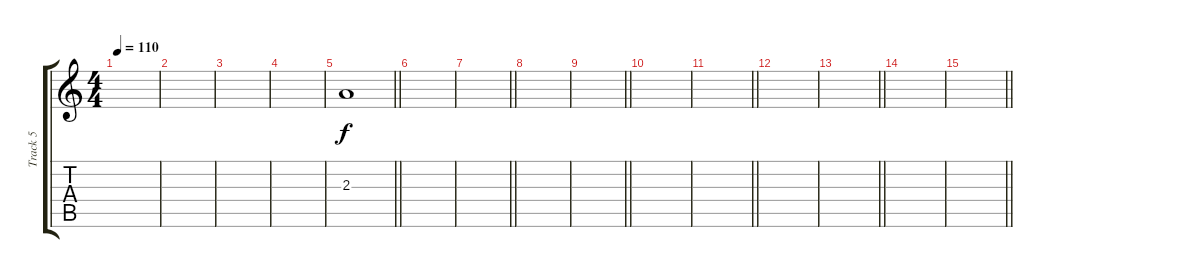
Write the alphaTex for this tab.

\track ("Track 5" "Track 5") {instrument overdrivenguitar}
\staff {score tabs}
\tuning (E4 B3 G3 D3 A2 E2) {hide}
\ts (4 4)
\tempo 110
\clef g2
\ks c
|
|
|
|
\barLineRight lightlight
2.3.1 |
|
\barLineRight lightlight
|
|
\barLineRight lightlight
|
|
\barLineRight lightlight
|
|
\barLineRight lightlight
|
|
\barLineRight lightlight
